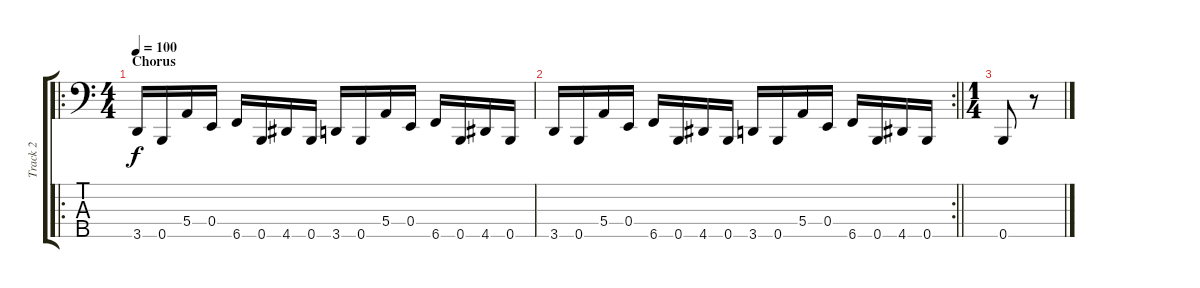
\track ("Track 2" "Track 2") {instrument electricbassfinger}
\staff {score tabs}
\tuning (G2 D2 A1 E1 B0) {hide}
\ro
\ts (4 4)
\section ("" "Chorus")
\tempo 100
\clef f4
\ks c
3.5.16{dy f} 0.5.16 5.4.16 0.4.16 6.5.16 0.5.16 4.5.16 0.5.16 3.5.16 0.5.16 5.4.16 0.4.16 6.5.16 0.5.16 4.5.16 0.5.16 |
\rc 2
\barLineRight lightlight
3.5.16 0.5.16 5.4.16 0.4.16 6.5.16 0.5.16 4.5.16 0.5.16 3.5.16 0.5.16 5.4.16 0.4.16 6.5.16 0.5.16 4.5.16 0.5.16 |
\ts (1 4)
0.5.8 r.8
